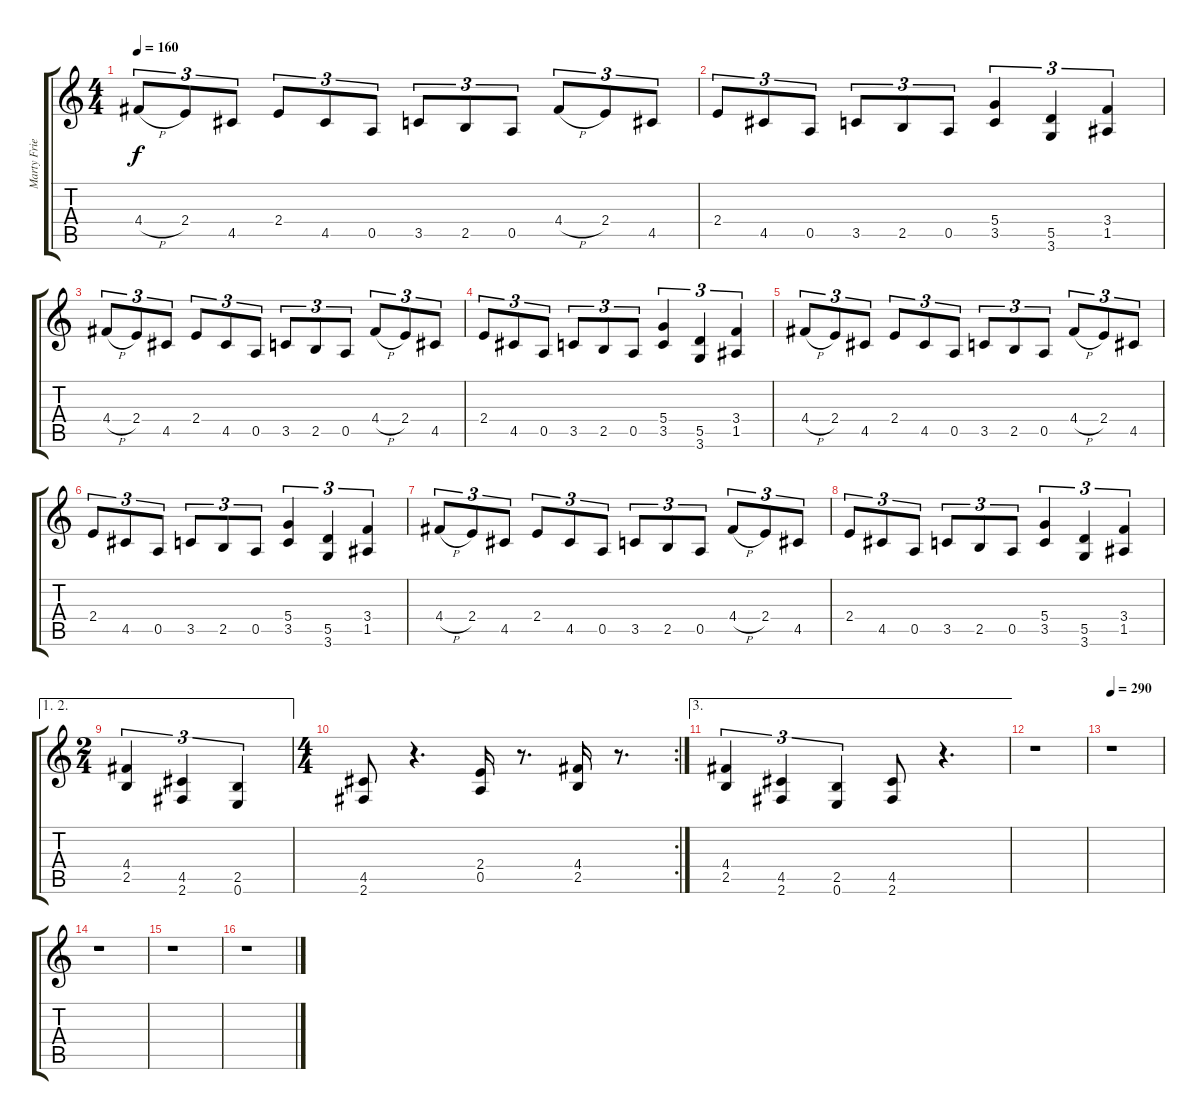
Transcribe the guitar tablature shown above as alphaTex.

\track ("Marty Friedman" "Marty Frie") {instrument distortionguitar}
\staff {score tabs}
\tuning (E4 B3 G3 D3 A2 E2) {hide}
\ts (4 4)
\tempo 160
\clef g2
\ks c
4.4{h}.8{tu (3 2) dy f} 2.4.8{tu (3 2)} 4.5.8{tu (3 2)} 2.4.8{tu (3 2)} 4.5.8{tu (3 2)} 0.5.8{tu (3 2)} 3.5.8{tu (3 2)} 2.5.8{tu (3 2)} 0.5.8{tu (3 2)} 4.4{h}.8{tu (3 2)} 2.4.8{tu (3 2)} 4.5.8{tu (3 2)} |
2.4.8{tu (3 2)} 4.5.8{tu (3 2)} 0.5.8{tu (3 2)} 3.5.8{tu (3 2)} 2.5.8{tu (3 2)} 0.5.8{tu (3 2)} (5.4 3.5).4{tu (3 2)} (5.5 3.6).4{tu (3 2)} (3.4 1.5).4{tu (3 2)} |
4.4{h}.8{tu (3 2)} 2.4.8{tu (3 2)} 4.5.8{tu (3 2)} 2.4.8{tu (3 2)} 4.5.8{tu (3 2)} 0.5.8{tu (3 2)} 3.5.8{tu (3 2)} 2.5.8{tu (3 2)} 0.5.8{tu (3 2)} 4.4{h}.8{tu (3 2)} 2.4.8{tu (3 2)} 4.5.8{tu (3 2)} |
2.4.8{tu (3 2)} 4.5.8{tu (3 2)} 0.5.8{tu (3 2)} 3.5.8{tu (3 2)} 2.5.8{tu (3 2)} 0.5.8{tu (3 2)} (5.4 3.5).4{tu (3 2)} (5.5 3.6).4{tu (3 2)} (3.4 1.5).4{tu (3 2)} |
4.4{h}.8{tu (3 2)} 2.4.8{tu (3 2)} 4.5.8{tu (3 2)} 2.4.8{tu (3 2)} 4.5.8{tu (3 2)} 0.5.8{tu (3 2)} 3.5.8{tu (3 2)} 2.5.8{tu (3 2)} 0.5.8{tu (3 2)} 4.4{h}.8{tu (3 2)} 2.4.8{tu (3 2)} 4.5.8{tu (3 2)} |
2.4.8{tu (3 2)} 4.5.8{tu (3 2)} 0.5.8{tu (3 2)} 3.5.8{tu (3 2)} 2.5.8{tu (3 2)} 0.5.8{tu (3 2)} (5.4 3.5).4{tu (3 2)} (5.5 3.6).4{tu (3 2)} (3.4 1.5).4{tu (3 2)} |
4.4{h}.8{tu (3 2)} 2.4.8{tu (3 2)} 4.5.8{tu (3 2)} 2.4.8{tu (3 2)} 4.5.8{tu (3 2)} 0.5.8{tu (3 2)} 3.5.8{tu (3 2)} 2.5.8{tu (3 2)} 0.5.8{tu (3 2)} 4.4{h}.8{tu (3 2)} 2.4.8{tu (3 2)} 4.5.8{tu (3 2)} |
2.4.8{tu (3 2)} 4.5.8{tu (3 2)} 0.5.8{tu (3 2)} 3.5.8{tu (3 2)} 2.5.8{tu (3 2)} 0.5.8{tu (3 2)} (5.4 3.5).4{tu (3 2)} (5.5 3.6).4{tu (3 2)} (3.4 1.5).4{tu (3 2)} |
\ae (1 2)
\ts (2 4)
(4.4 2.5).4{tu (3 2)} (4.5 2.6).4{tu (3 2)} (2.5 0.6).4{tu (3 2)} |
\rc 2
\ts (4 4)
(4.5 2.6).8 r.4{d} (2.4 0.5).16 r.8{d} (4.4 2.5).16 r.8{d} |
\ae 3
(4.4 2.5).4{tu (3 2)} (4.5 2.6).4{tu (3 2)} (2.5 0.6).4{tu (3 2)} (4.5 2.6).8 r.4{d} |
r.1 |
\tempo 290
r.1 |
r.1 |
r.1 |
r.1
